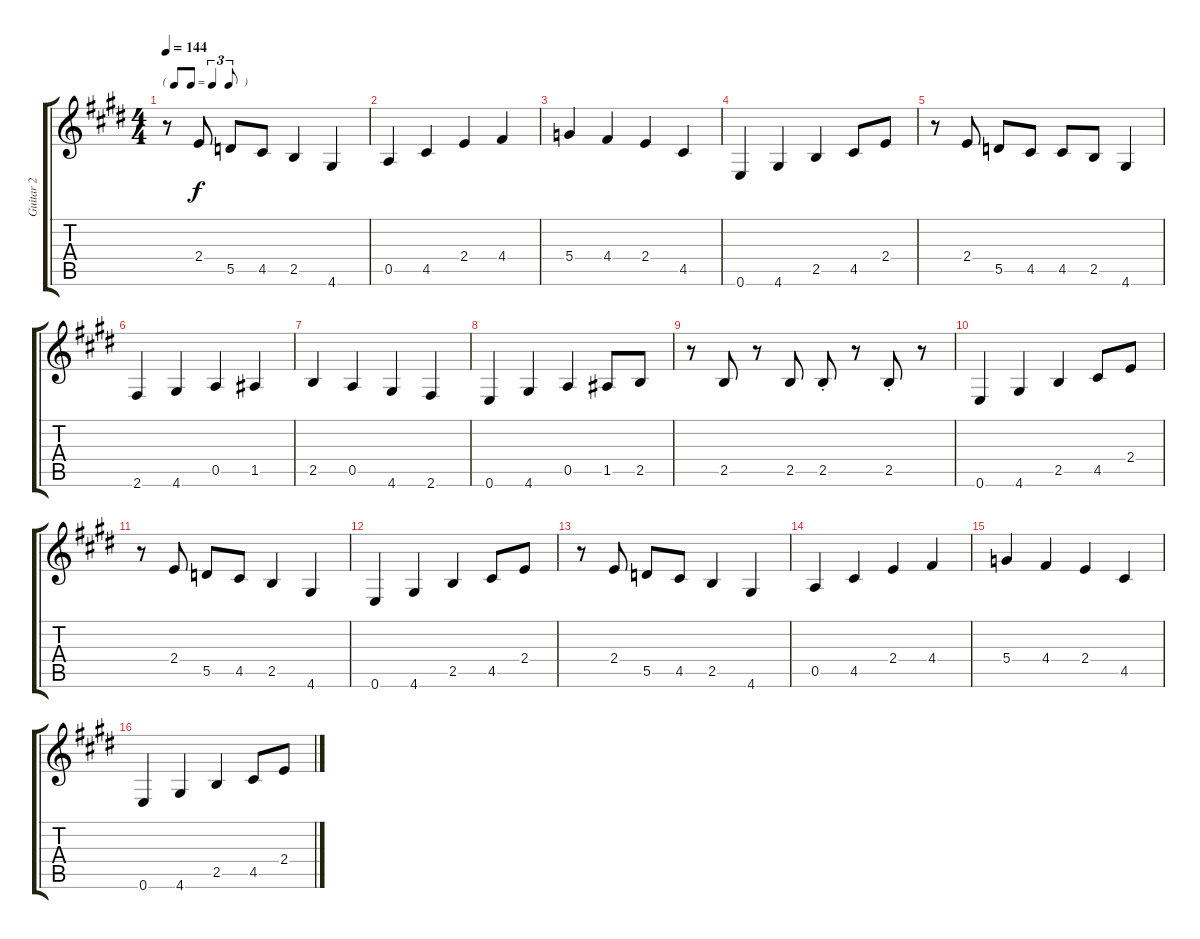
\track ("Guitar 2" "Guitar 2") {instrument electricguitarclean}
\staff {score tabs}
\tuning (E4 B3 G3 D3 A2 E2) {hide}
\ts (4 4)
\tf triplet8th
\tempo 144
\clef g2
\ks c#minor
r.8{dy f} 2.4.8 5.5.8 4.5.8 2.5.4 4.6.4 |
\ks e
0.5.4 4.5.4 2.4.4 4.4.4 |
\ks c#minor
5.4.4 4.4.4 2.4.4 4.5.4 |
0.6.4 4.6.4 2.5.4 4.5.8 2.4.8 |
r.8 2.4.8 5.5.8 4.5.8 4.5.8 2.5.8 4.6.4 |
\ks e
2.6.4 4.6.4 0.5.4 1.5.4 |
\ks c#minor
2.5.4 0.5.4 4.6.4 2.6.4 |
0.6.4 4.6.4 0.5.4 1.5.8 2.5.8 |
r.8 2.5.8 r.8 2.5.8 2.5{st}.8 r.8 2.5{st}.8 r.8 |
\ks e
0.6.4 4.6.4 2.5.4 4.5.8 2.4.8 |
\ks c#minor
r.8 2.4.8 5.5.8 4.5.8 2.5.4 4.6.4 |
0.6.4 4.6.4 2.5.4 4.5.8 2.4.8 |
r.8 2.4.8 5.5.8 4.5.8 2.5.4 4.6.4 |
\ks e
0.5.4 4.5.4 2.4.4 4.4.4 |
\ks c#minor
5.4.4 4.4.4 2.4.4 4.5.4 |
0.6.4 4.6.4 2.5.4 4.5.8 2.4.8
